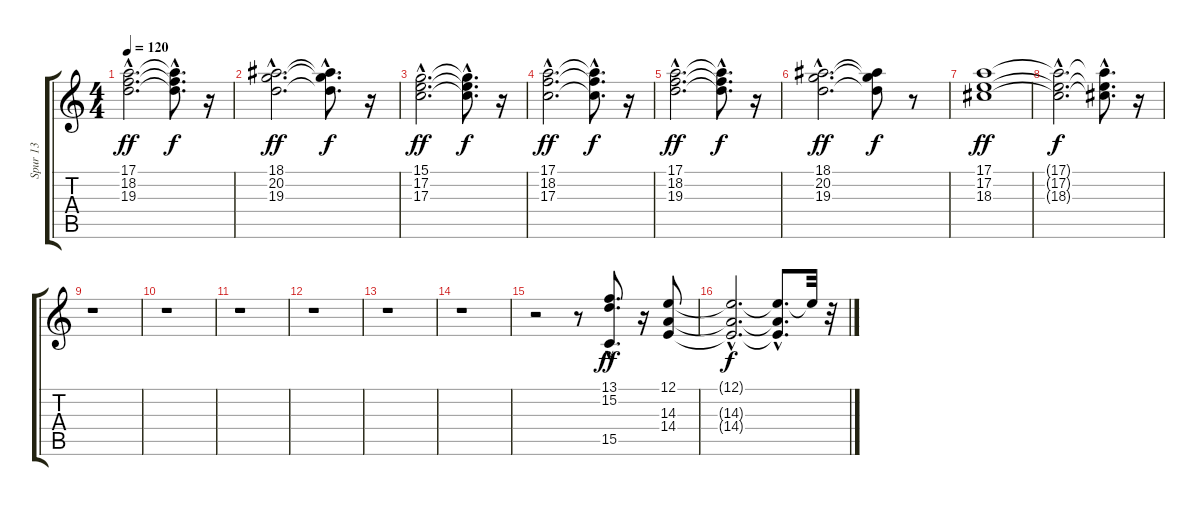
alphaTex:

\track ("Spur 13" "Spur 13") {instrument synthstrings1}
\staff {score tabs}
\tuning (E4 B3 G3 D3 A2 E2) {hide}
\ts (4 4)
\tempo 120
\clef g2
\ks c
(17.1{hac} 18.2{hac} 19.3{hac}).2{d dy ff} (17.1{hac t} 18.2{hac t} 19.3{hac t}).8{d dy f} r.16 |
(18.1{hac} 20.2{hac} 19.3{hac}).2{d dy ff} (18.1{hac t} 20.2{hac t} 19.3{hac t}).8{d dy f} r.16 |
(15.1{hac} 17.2{hac} 17.3{hac}).2{d dy ff} (15.1{hac t} 17.2{hac t} 17.3{hac t}).8{d dy f} r.16 |
(17.1{hac} 18.2{hac} 17.3{hac}).2{d dy ff} (17.1{hac t} 18.2{hac t} 17.3{hac t}).8{d dy f} r.16 |
(17.1{hac} 18.2{hac} 19.3{hac}).2{d dy ff} (17.1{hac t} 18.2{hac t} 19.3{hac t}).8{d dy f} r.16 |
(18.1{hac} 20.2{hac} 19.3{hac}).2{d dy ff} (18.1{t} 20.2{t} 19.3{t}).8{dy f} r.8 |
(17.1 17.2 18.3).1{dy ff} |
(17.1{hac t} 17.2{hac t} 18.3{hac t}).2{d dy f} (17.1{hac t} 17.2{hac t} 18.3{hac t}).8{d} r.16 |
r.1 |
r.1 |
r.1 |
r.1 |
r.1 |
r.1 |
r.2 r.8 (13.1{hac} 15.2{hac} 15.5{hac}).8{d dy ff} r.16 (12.1 14.3 14.4).8 |
(12.1{hac t} 14.3{hac t} 14.4{hac t}).2{d dy f} (12.1{hac t} 14.3{hac t} 14.4{hac t}).8{d} 12.1{t}.32 r.32
